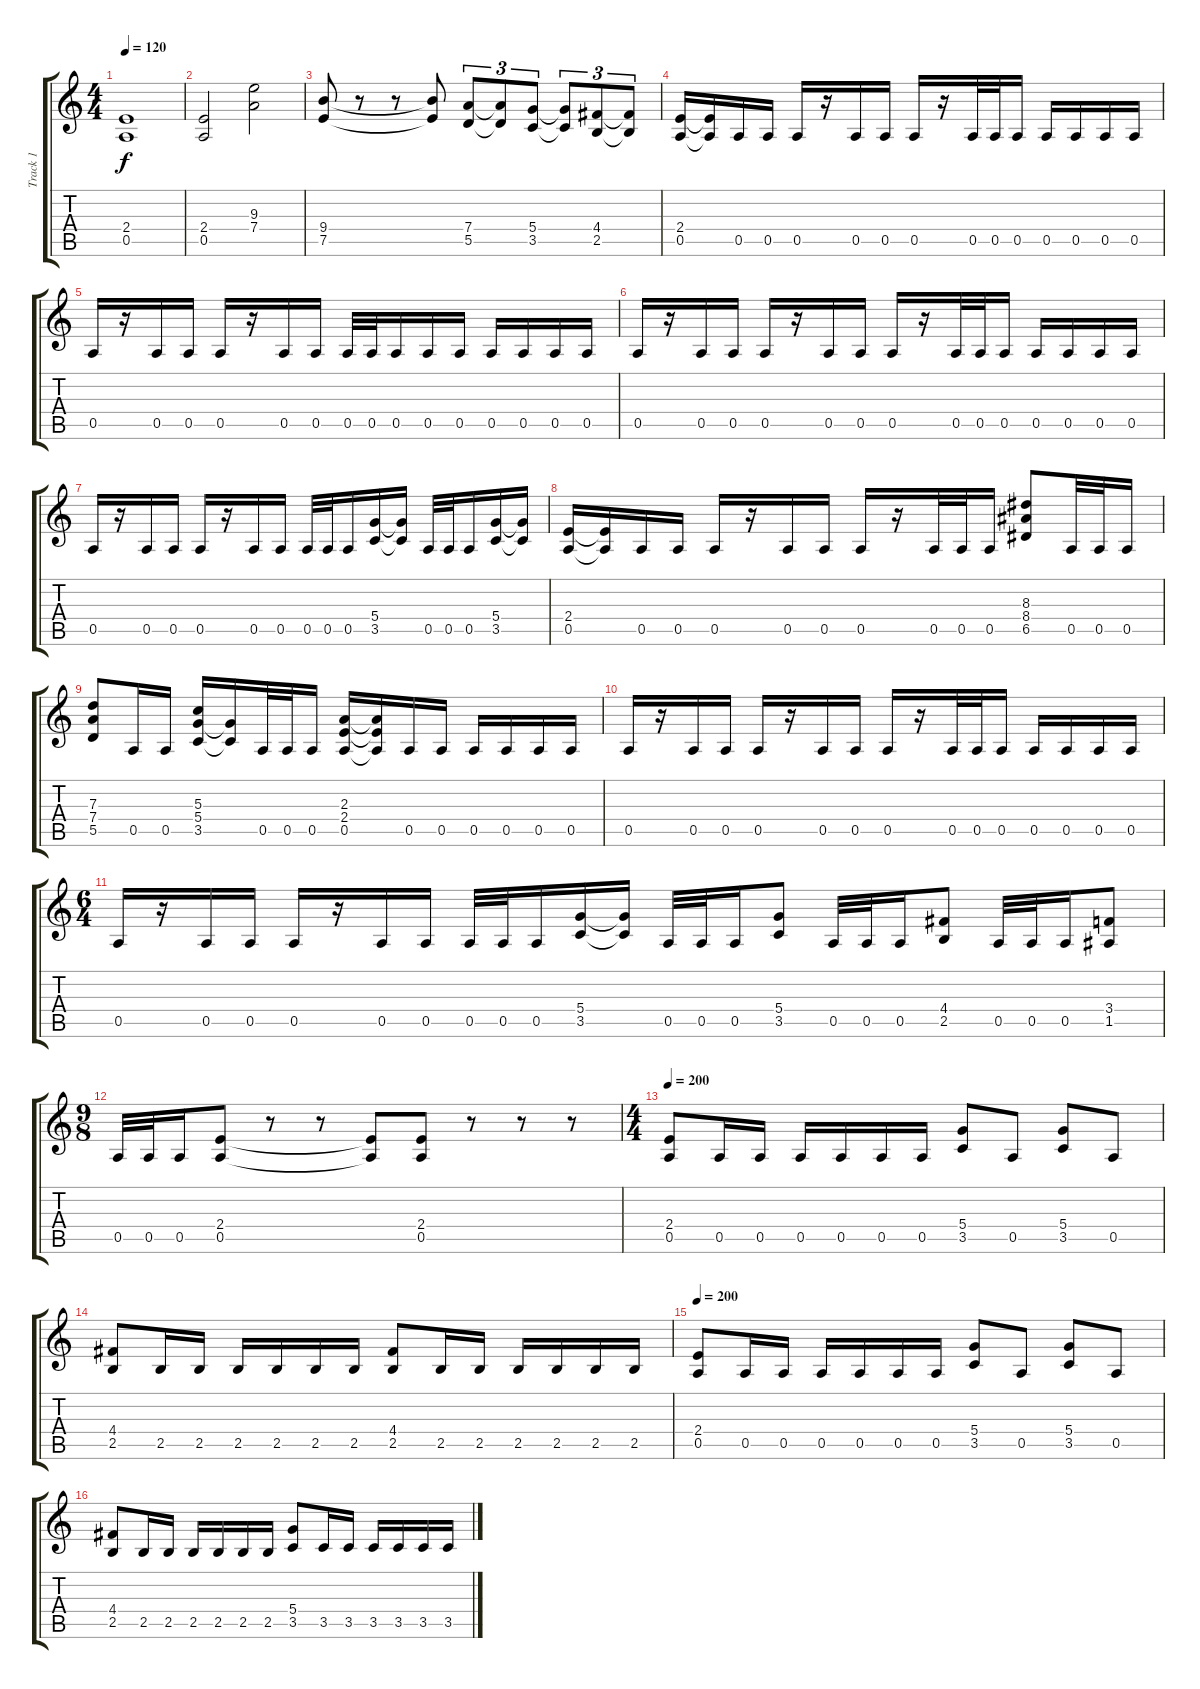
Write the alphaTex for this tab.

\track ("Track 1" "Track 1") {instrument distortionguitar}
\staff {score tabs}
\tuning (E4 B3 G3 D3 A2 E2) {hide}
\ts (4 4)
\tempo 120
\clef g2
\ks c
(2.4 0.5).1{dy f} |
(2.4 0.5).2 (9.3 7.4).2 |
(9.4 7.5).8 r.8 r.8 (9.4{t} 7.5{t}).8 (7.4 5.5).8{tu (3 2)} (7.4{t} 5.5{t}).8{tu (3 2)} (5.4 3.5).8{tu (3 2)} (5.4{t} 3.5{t}).8{tu (3 2)} (4.4 2.5).8{tu (3 2)} (4.4{t} 2.5{t}).8{tu (3 2)} |
(2.4 0.5).16 (2.4{t} 0.5{t}).16 0.5.16 0.5.16 0.5.16 r.16 0.5.16 0.5.16 0.5.16 r.16 0.5.32 0.5.32 0.5.16 0.5.16 0.5.16 0.5.16 0.5.16 |
0.5.16 r.16 0.5.16 0.5.16 0.5.16 r.16 0.5.16 0.5.16 0.5.32 0.5.32 0.5.16 0.5.16 0.5.16 0.5.16 0.5.16 0.5.16 0.5.16 |
0.5.16 r.16 0.5.16 0.5.16 0.5.16 r.16 0.5.16 0.5.16 0.5.16 r.16 0.5.32 0.5.32 0.5.16 0.5.16 0.5.16 0.5.16 0.5.16 |
0.5.16 r.16 0.5.16 0.5.16 0.5.16 r.16 0.5.16 0.5.16 0.5.32 0.5.32 0.5.16 (5.4 3.5).16 (5.4{t} 3.5{t}).16 0.5.32 0.5.32 0.5.16 (5.4 3.5).16 (5.4{t} 3.5{t}).16 |
(2.4 0.5).16 (2.4{t} 0.5{t}).16 0.5.16 0.5.16 0.5.16 r.16 0.5.16 0.5.16 0.5.16 r.16 0.5.32 0.5.32 0.5.16 (8.3 8.4 6.5).8 0.5.32 0.5.32 0.5.16 |
(7.3 7.4 5.5).8 0.5.16 0.5.16 (5.3 5.4 3.5).16 (5.4{t} 3.5{t}).16 0.5.32 0.5.32 0.5.16 (2.3 2.4 0.5).16 (2.3{t} 2.4{t} 0.5{t}).16 0.5.16 0.5.16 0.5.16 0.5.16 0.5.16 0.5.16 |
0.5.16 r.16 0.5.16 0.5.16 0.5.16 r.16 0.5.16 0.5.16 0.5.16 r.16 0.5.32 0.5.32 0.5.16 0.5.16 0.5.16 0.5.16 0.5.16 |
\ts (6 4)
0.5.16 r.16 0.5.16 0.5.16 0.5.16 r.16 0.5.16 0.5.16 0.5.32 0.5.32 0.5.16 (5.4 3.5).16 (5.4{t} 3.5{t}).16 0.5.32 0.5.32 0.5.16 (5.4 3.5).8 0.5.32 0.5.32 0.5.16 (4.4 2.5).8 0.5.32 0.5.32 0.5.16 (3.4 1.5).8 |
\ts (9 8)
0.5.32 0.5.32 0.5.16 (2.4 0.5).8 r.8 r.8 (2.4{t} 0.5{t}).8 (2.4 0.5).8 r.8 r.8 r.8 |
\ts (4 4)
\tempo 200
(2.4 0.5).8 0.5.16 0.5.16 0.5.16 0.5.16 0.5.16 0.5.16 (5.4 3.5).8 0.5.8 (5.4 3.5).8 0.5.8 |
(4.4 2.5).8 2.5.16 2.5.16 2.5.16 2.5.16 2.5.16 2.5.16 (4.4 2.5).8 2.5.16 2.5.16 2.5.16 2.5.16 2.5.16 2.5.16 |
\tempo 200
(2.4 0.5).8 0.5.16 0.5.16 0.5.16 0.5.16 0.5.16 0.5.16 (5.4 3.5).8 0.5.8 (5.4 3.5).8 0.5.8 |
(4.4 2.5).8 2.5.16 2.5.16 2.5.16 2.5.16 2.5.16 2.5.16 (5.4 3.5).8 3.5.16 3.5.16 3.5.16 3.5.16 3.5.16 3.5.16
